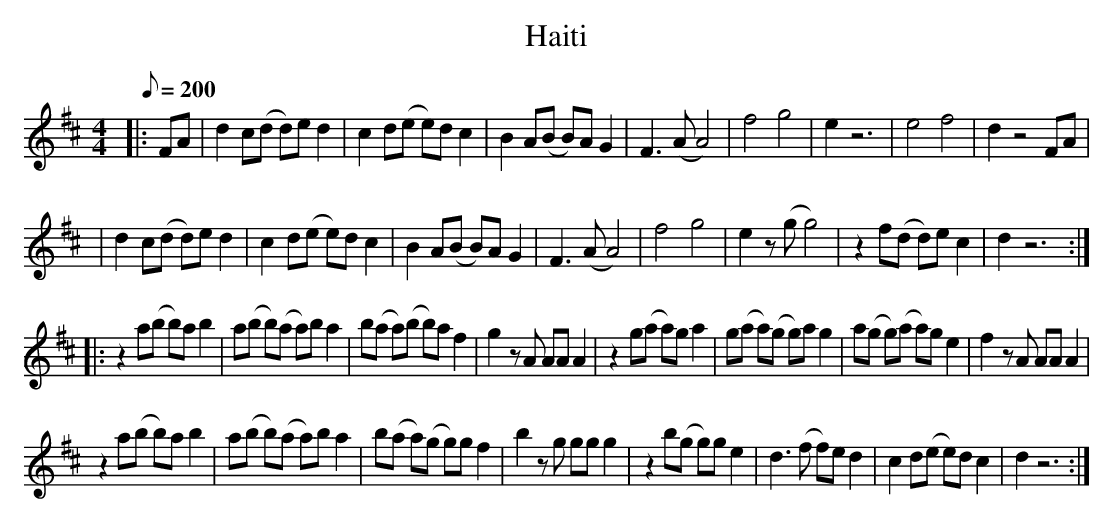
X:1
T:Haiti
M:4/4
L:1/8
Q: 200
K:D
|: FA | d2 c(d d)e d2  | c2 d(e e)d c2 | B2 A(B B)A G2 | F3 (A A4) | f4 g4 | e2 z6 | e4 f4 | d2 z4 FA |
| d2 c(d d)e d2  | c2 d(e e)d c2 | B2 A(B B)A G2 | F3 (A A4) | f4 g4 | e2z(g g4) | z2 f(d d)e c2 | d2 z6 :|
|: z2 a(b b)a b2 | a(b b)(a a)b a2 | b(a a)(b b)a f2 | g2 zA AA A2 | z2 g(a a)g a2 | g(a a)(g g)a g2 | a(g g)(a a)g e2 | f2 zA AA A2 |
 z2 a(b b)a b2 | a(b b)(a a)b a2 | b(a a)(g g)g f2 | b2 zg gg g2 | z2 b(g g)g e2 | d3(f f)e d2 | c2 d(e e)d c2 | d2 z6 :|
